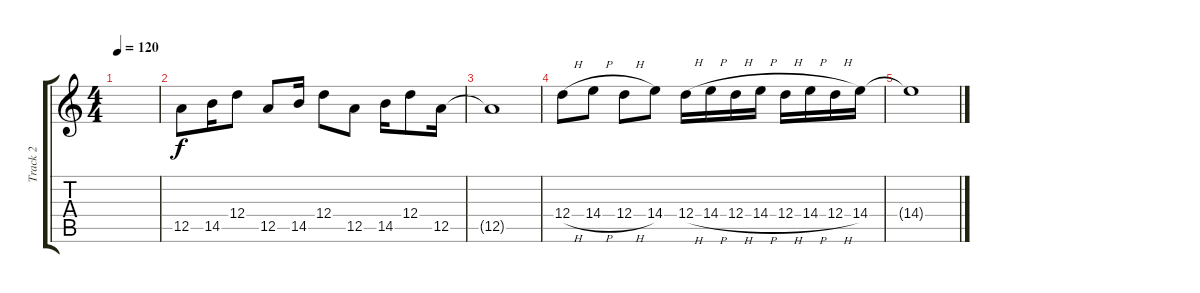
\track ("Track 2" "Track 2") {instrument distortionguitar}
\staff {score tabs}
\tuning (E4 B3 G3 D3 A2 E2) {hide}
\ts (4 4)
\tempo 120
\clef g2
\ks c
|
12.5.8 14.5.16 12.4.8 12.5.8 14.5.16 12.4.8 12.5.8 14.5.16 12.4.8 12.5.16 |
12.5{t}.1 |
12.4{h}.8 14.4{h}.8 12.4{h}.8 14.4.8 12.4{h}.16 14.4{h}.16 12.4{h}.16 14.4{h}.16 12.4{h}.16 14.4{h}.16 12.4{h}.16 14.4.16 |
14.4{t}.1
